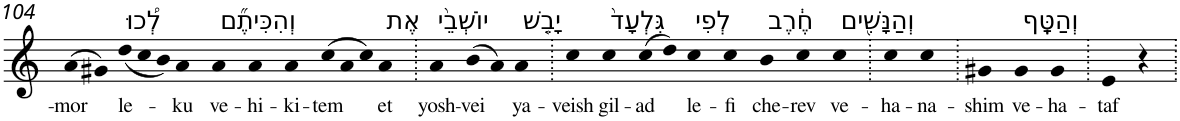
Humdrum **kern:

**kern	**text
*part1	*part1
*staff1	*staff1
*I"Piano	*
*I'Pno	*
!!LO:PB:g=z
*clefG2	*
*k[]	*
=104	=104
!	!LO:LY:b
(>8a	-mor
8g#X)	.
*Xtuplet	*
!LO:TX:a:t=לְ֠כוּ	!
!	!LO:LY:b
(<12dd	le-
12cc	.
12b)	.
!	!LO:LY:b
4a	-ku
!LO:TX:a:t=וְהִכִּיתֶ֞ם	!
!	!LO:LY:b
4a	ve-
!	!LO:LY:b
4a	-hi-
!	!LO:LY:b
4a	-ki-
!	!LO:LY:b
(>12cc	-tem
12a	.
12cc)	.
!LO:TX:a:t=אֶת	!
!	!LO:LY:b
4a	et
=105.	=105.
!LO:TX:a:t=יוֹשְׁבֵ֨י	!
!	!LO:LY:b
4a	yosh-
!	!LO:LY:b
(>8b	-vei
8a)	.
!LO:TX:a:t=יָבֵ֤שׁ	!
!	!LO:LY:b
4a	ya-
=106.	=106.
!	!LO:LY:b
4cc	-veish
!LO:TX:a:t=גִּלְעָד֙	!
!	!LO:LY:b
4cc	gil-
!	!LO:LY:b
(>8cc	-ad
8dd)	.
!LO:TX:a:t=לְפִי	!
!	!LO:LY:b
4cc	le-
!	!LO:LY:b
4cc	-fi
!LO:TX:a:t=חֶ֔רֶב	!
!	!LO:LY:b
4b	che-
!	!LO:LY:b
4cc	-rev
!LO:TX:a:t=וְהַנָּשִׁ֖ים	!
!	!LO:LY:b
4cc	ve-
=107.	=107.
!	!LO:LY:b
4cc	-ha-
!	!LO:LY:b
4cc	-na-
=108.	=108.
!	!LO:LY:b
4g#X	-shim
!LO:TX:a:t=וְהַטָּֽף	!
!	!LO:LY:b
4g#	ve-
!	!LO:LY:b
4g#	-ha-
=109.	=109.
!	!LO:LY:b
4e	-taf
4r	.
=.	=.
*-	*-
